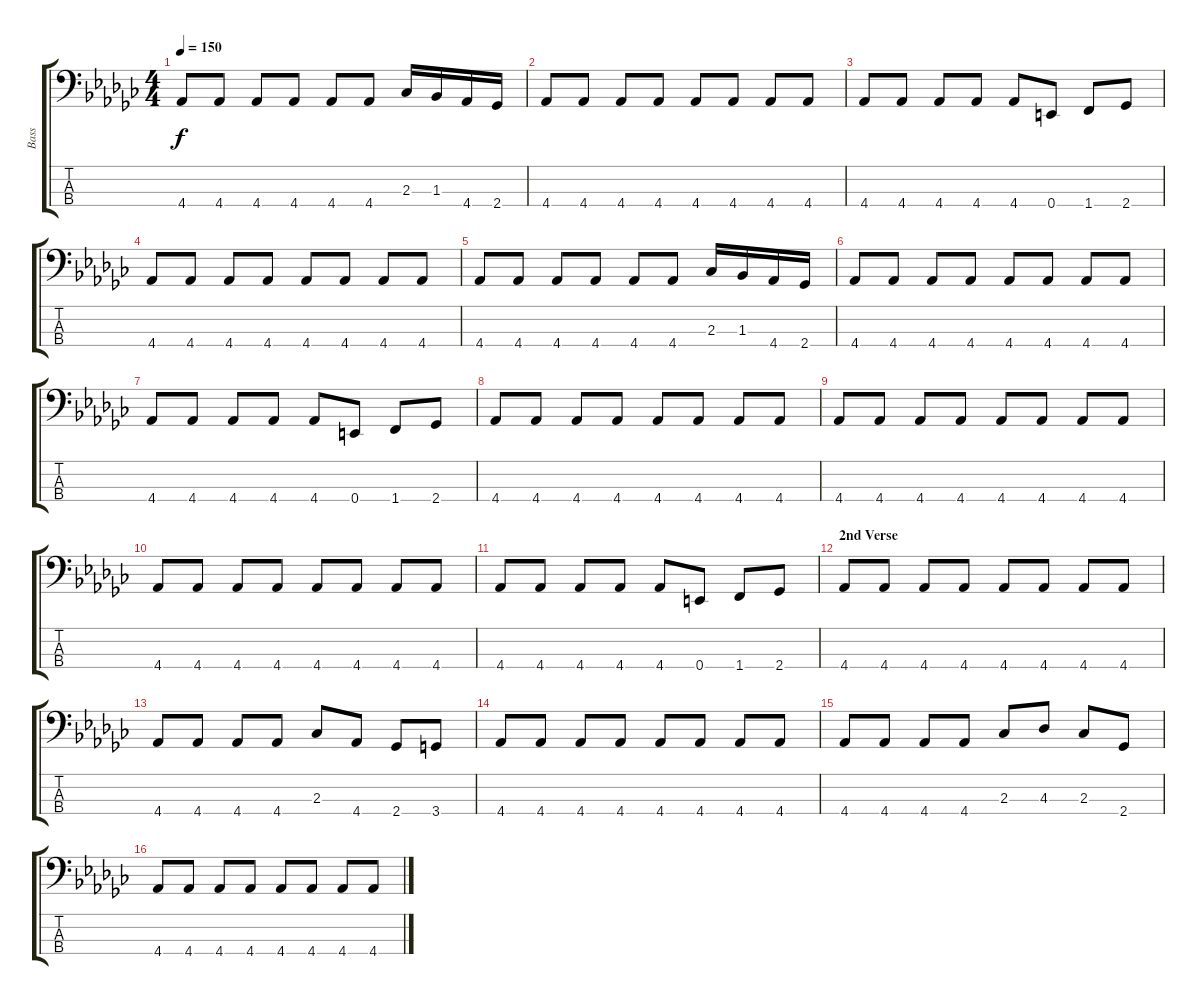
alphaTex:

\track ("Bass" "Bass") {instrument electricbasspick}
\staff {score tabs}
\tuning (G2 D2 A1 E1) {hide}
\ts (4 4)
\tempo 150
\clef f4
\ks gb
4.4.8{dy f} 4.4.8 4.4.8 4.4.8 4.4.8 4.4.8 2.3.16 1.3.16 4.4.16 2.4.16 |
4.4.8 4.4.8 4.4.8 4.4.8 4.4.8 4.4.8 4.4.8 4.4.8 |
4.4.8 4.4.8 4.4.8 4.4.8 4.4.8 0.4.8 1.4.8 2.4.8 |
4.4.8 4.4.8 4.4.8 4.4.8 4.4.8 4.4.8 4.4.8 4.4.8 |
4.4.8 4.4.8 4.4.8 4.4.8 4.4.8 4.4.8 2.3.16 1.3.16 4.4.16 2.4.16 |
4.4.8 4.4.8 4.4.8 4.4.8 4.4.8 4.4.8 4.4.8 4.4.8 |
4.4.8 4.4.8 4.4.8 4.4.8 4.4.8 0.4.8 1.4.8 2.4.8 |
4.4.8 4.4.8 4.4.8 4.4.8 4.4.8 4.4.8 4.4.8 4.4.8 |
4.4.8 4.4.8 4.4.8 4.4.8 4.4.8 4.4.8 4.4.8 4.4.8 |
4.4.8 4.4.8 4.4.8 4.4.8 4.4.8 4.4.8 4.4.8 4.4.8 |
4.4.8 4.4.8 4.4.8 4.4.8 4.4.8 0.4.8 1.4.8 2.4.8 |
\section ("" "2nd Verse")
4.4.8 4.4.8 4.4.8 4.4.8 4.4.8 4.4.8 4.4.8 4.4.8 |
4.4.8 4.4.8 4.4.8 4.4.8 2.3.8 4.4.8 2.4.8 3.4.8 |
4.4.8 4.4.8 4.4.8 4.4.8 4.4.8 4.4.8 4.4.8 4.4.8 |
4.4.8 4.4.8 4.4.8 4.4.8 2.3.8 4.3.8 2.3.8 2.4.8 |
4.4.8 4.4.8 4.4.8 4.4.8 4.4.8 4.4.8 4.4.8 4.4.8
